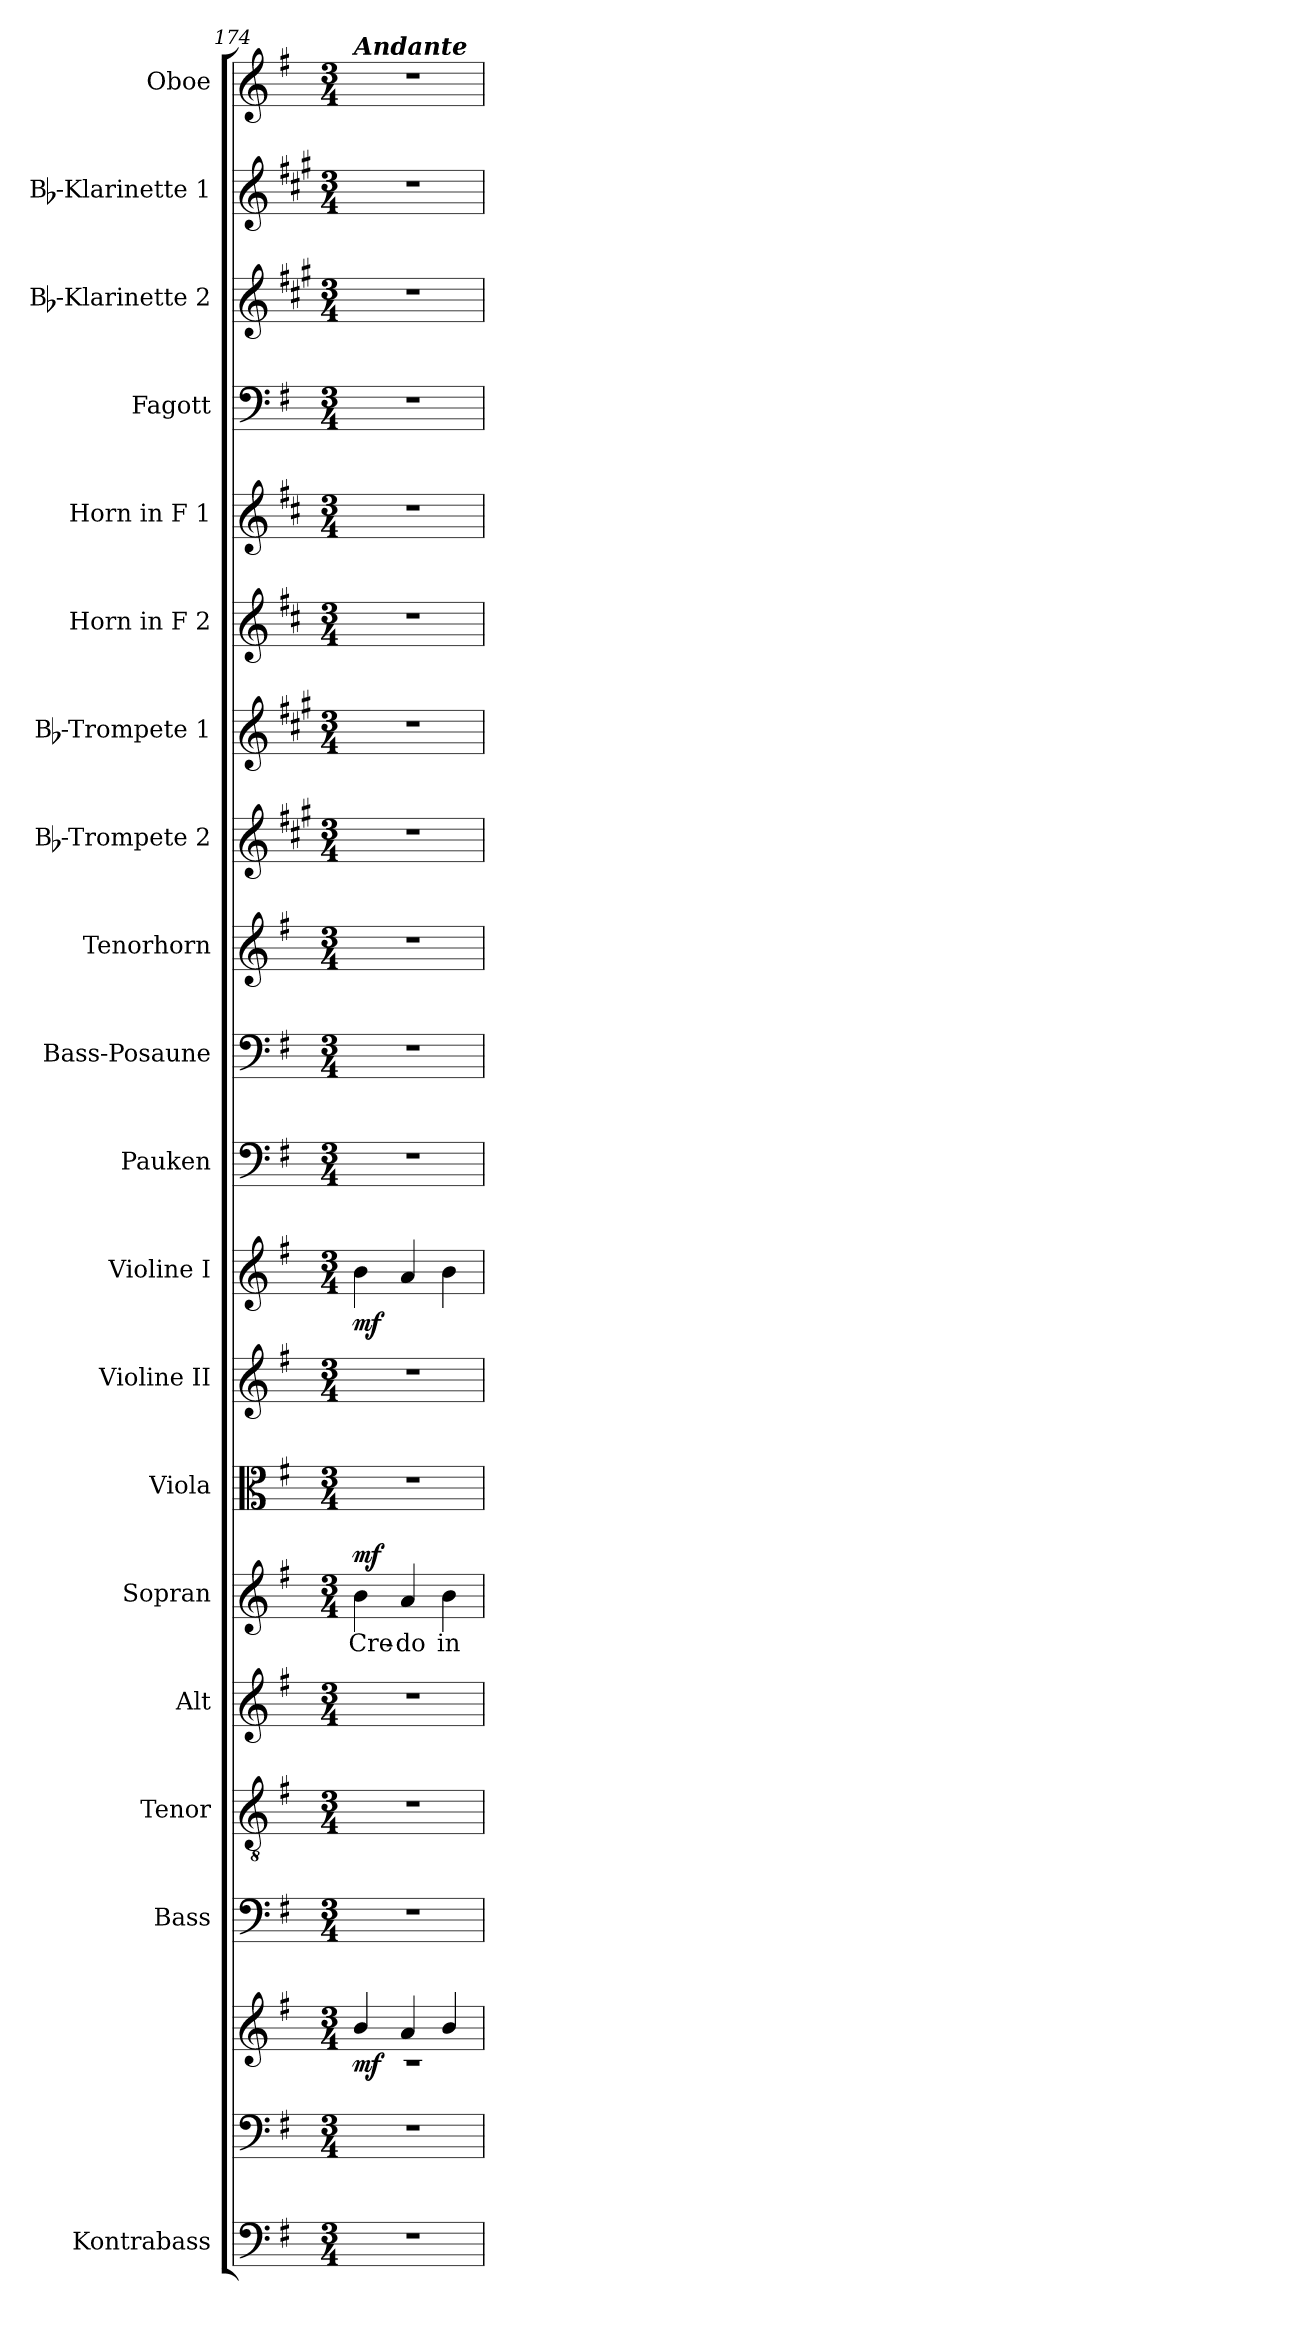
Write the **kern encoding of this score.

**kern	**kern	**kern	**dynam	**kern	**kern	**kern	**kern	**text	**dynam	**kern	**kern	**kern	**dynam	**kern	**kern	**kern	**kern	**kern	**kern	**kern	**kern	**kern	**kern	**kern
*part20	*part19	*part19	*part19	*part18	*part17	*part16	*part15	*part15	*part15	*part14	*part13	*part12	*part12	*part11	*part10	*part9	*part8	*part7	*part6	*part5	*part4	*part3	*part2	*part1
*staff21	*staff20	*staff19	*staff19/20	*staff18	*staff17	*staff16	*staff15	*staff15	*staff15	*staff14	*staff13	*staff12	*staff12	*staff11	*staff10	*staff9	*staff8	*staff7	*staff6	*staff5	*staff4	*staff3	*staff2	*staff1
*I"Kontrabass	*	*	*	*I"Bass	*I"Tenor	*I"Alt	*I"Sopran	*	*	*I"Viola	*I"Violine II	*I"Violine I	*	*I"Pauken	*I"Bass-Posaune	*I"Tenorhorn	*I"Bb-Trompete 2	*I"Bb-Trompete 1	*I"Horn in F 2	*I"Horn in F 1	*I"Fagott	*I"Bb-Klarinette 2	*I"Bb-Klarinette 1	*I"Oboe
*I'Kb.	*	*	*	*I'B.	*I'T.	*I'A.	*I'S.	*	*	*I'Vla.	*I'Vl. II	*I'Vl. I	*	*I'Pk.	*I'B. Pos.	*I'T. Hrn.	*I'Bb Trp. 2	*I'Bb Trp. 1	*	*	*I'Fg.	*I'Bb Kl. 2	*I'Bb Kl. 1	*I'Ob.
!!LO:PB:g=z
*clefF4	*clefF4	*clefG2	*	*clefF4	*clefGv2	*clefG2	*clefG2	*	*	*clefC3	*clefG2	*clefG2	*	*clefF4	*clefF4	*clefG2	*clefG2	*clefG2	*clefG2	*clefG2	*clefF4	*clefG2	*clefG2	*clefG2
*ITrd7c12	*	*	*	*	*	*	*	*	*	*	*	*	*	*	*	*ITrd8c14	*ITrd1c2	*ITrd1c2	*ITrd4c7	*ITrd4c7	*	*ITrd1c2	*ITrd1c2	*
*k[f#]	*k[f#]	*k[f#]	*	*k[f#]	*k[f#]	*k[f#]	*k[f#]	*	*	*k[f#]	*k[f#]	*k[f#]	*	*k[f#]	*k[f#]	*k[f#]	*k[f#]	*k[f#]	*k[f#]	*k[f#]	*k[f#]	*k[f#]	*k[f#]	*k[f#]
*G:	*G:	*G:	*	*G:	*G:	*G:	*G:	*	*	*G:	*G:	*G:	*	*G:	*G:	*G:	*G:	*G:	*G:	*G:	*G:	*G:	*G:	*G:
*M3/4	*M3/4	*M3/4	*	*M3/4	*M3/4	*M3/4	*M3/4	*	*	*M3/4	*M3/4	*M3/4	*	*M3/4	*M3/4	*M3/4	*M3/4	*M3/4	*M3/4	*M3/4	*M3/4	*M3/4	*M3/4	*M3/4
=174	=174	=174	=174	=174	=174	=174	=174	=174	=174	=174	=174	=174	=174	=174	=174	=174	=174	=174	=174	=174	=174	=174	=174	=174
*	*	*^	*	*	*	*	*	*	*	*	*	*	*	*	*	*	*	*	*	*	*	*	*	*
!	!	!	!	!	!	!	!	!	!	!	!	!	!	!	!	!	!	!	!	!	!	!	!	!	!LO:TX:a:Bi:t=Andante
!	!	!	!LO:N:vis=1	!LO:DY:b	!	!	!	!	!LO:LY:b	!LO:DY:a	!	!	!	!LO:DY:b	!	!	!	!	!	!	!	!	!	!	!
2.r	2.r	4b/	2.rc	mf	2.r	2.r	2.r	4b\	Cre-	mf	2.r	2.r	4b\	mf	2.r	2.r	2.r	2.r	2.r	2.r	2.r	2.r	2.r	2.r	2.r
!	!	!	!	!	!	!	!	!	!LO:LY:b	!	!	!	!	!	!	!	!	!	!	!	!	!	!	!	!
.	.	4a/	.	.	.	.	.	4a/	-do	.	.	.	4a/	.	.	.	.	.	.	.	.	.	.	.	.
!	!	!	!	!	!	!	!	!	!LO:LY:b	!	!	!	!	!	!	!	!	!	!	!	!	!	!	!	!
.	.	4b/	.	.	.	.	.	4b\	in	.	.	.	4b\	.	.	.	.	.	.	.	.	.	.	.	.
*	*	*v	*v	*	*	*	*	*	*	*	*	*	*	*	*	*	*	*	*	*	*	*	*	*	*
=	=	=	=	=	=	=	=	=	=	=	=	=	=	=	=	=	=	=	=	=	=	=	=	=
*-	*-	*-	*-	*-	*-	*-	*-	*-	*-	*-	*-	*-	*-	*-	*-	*-	*-	*-	*-	*-	*-	*-	*-	*-
